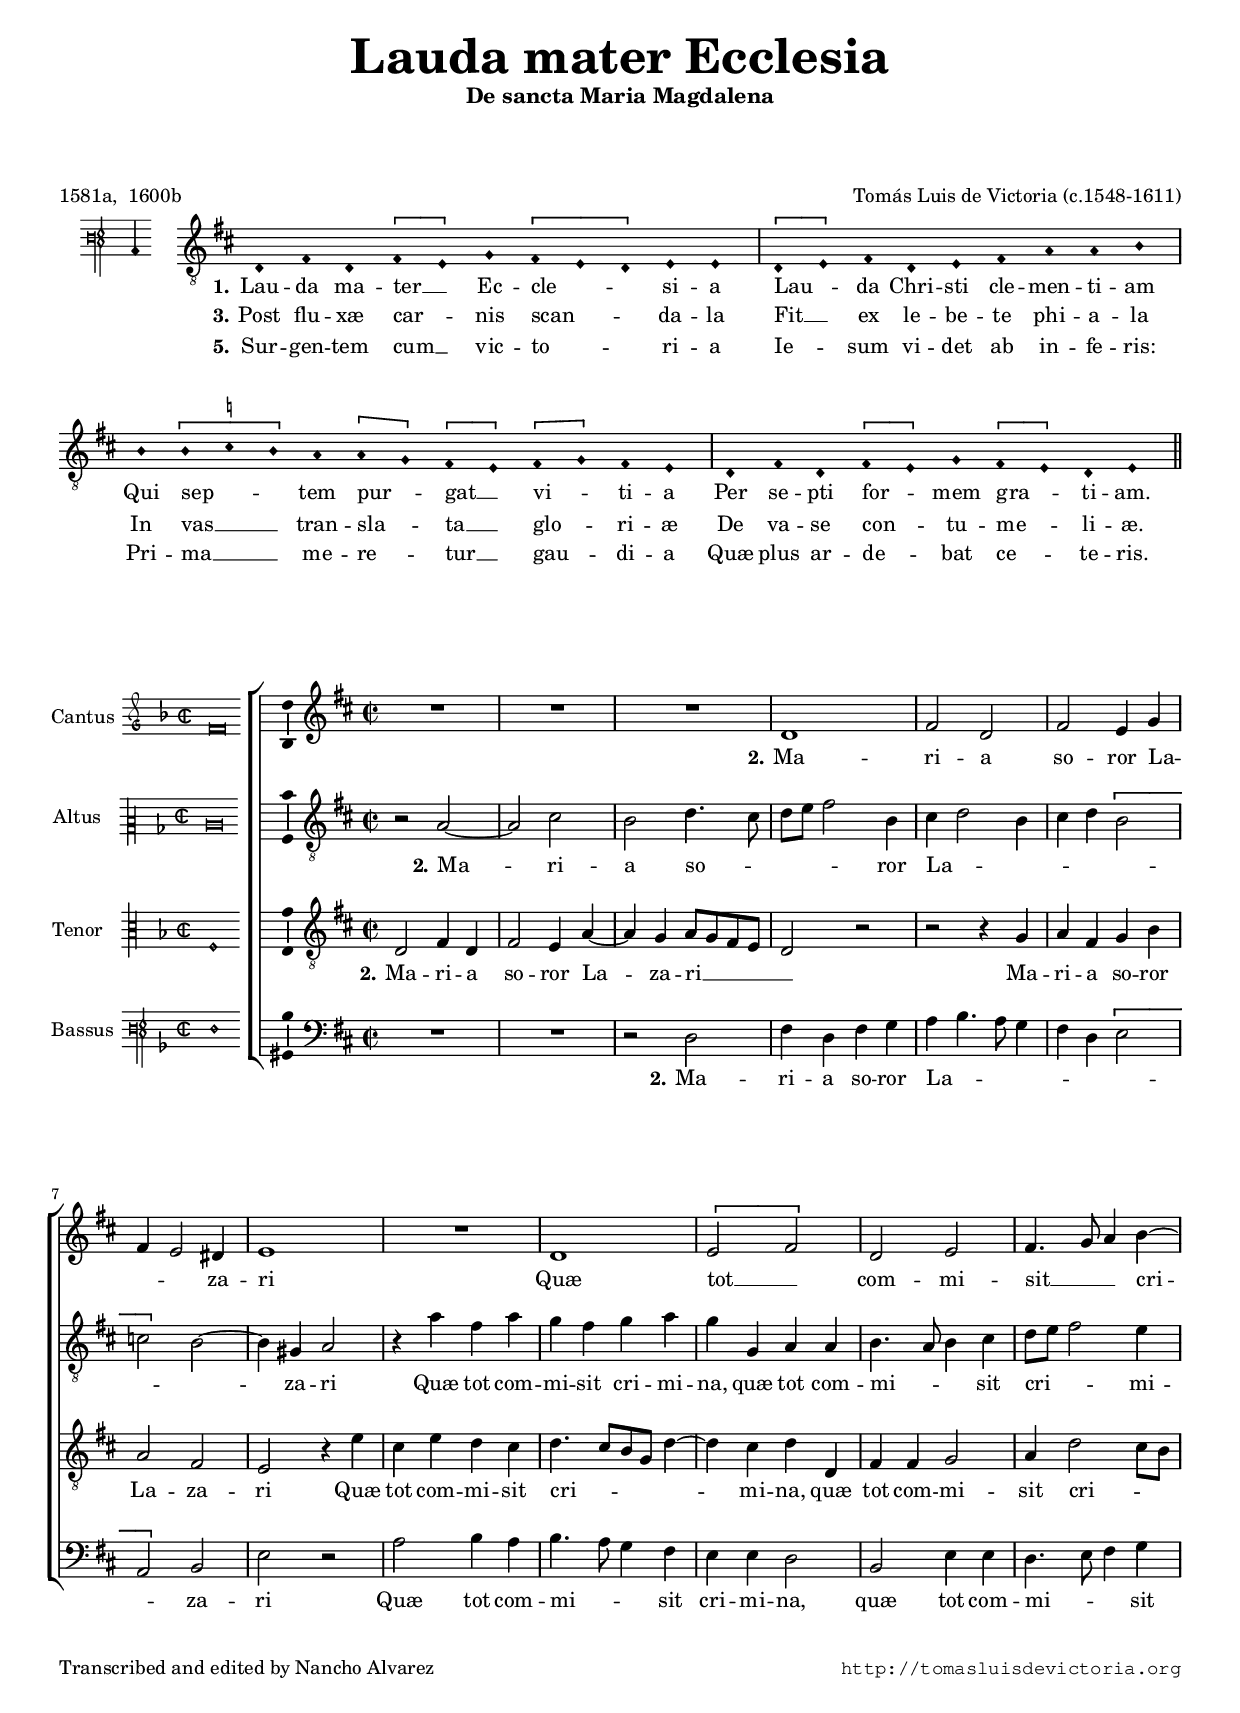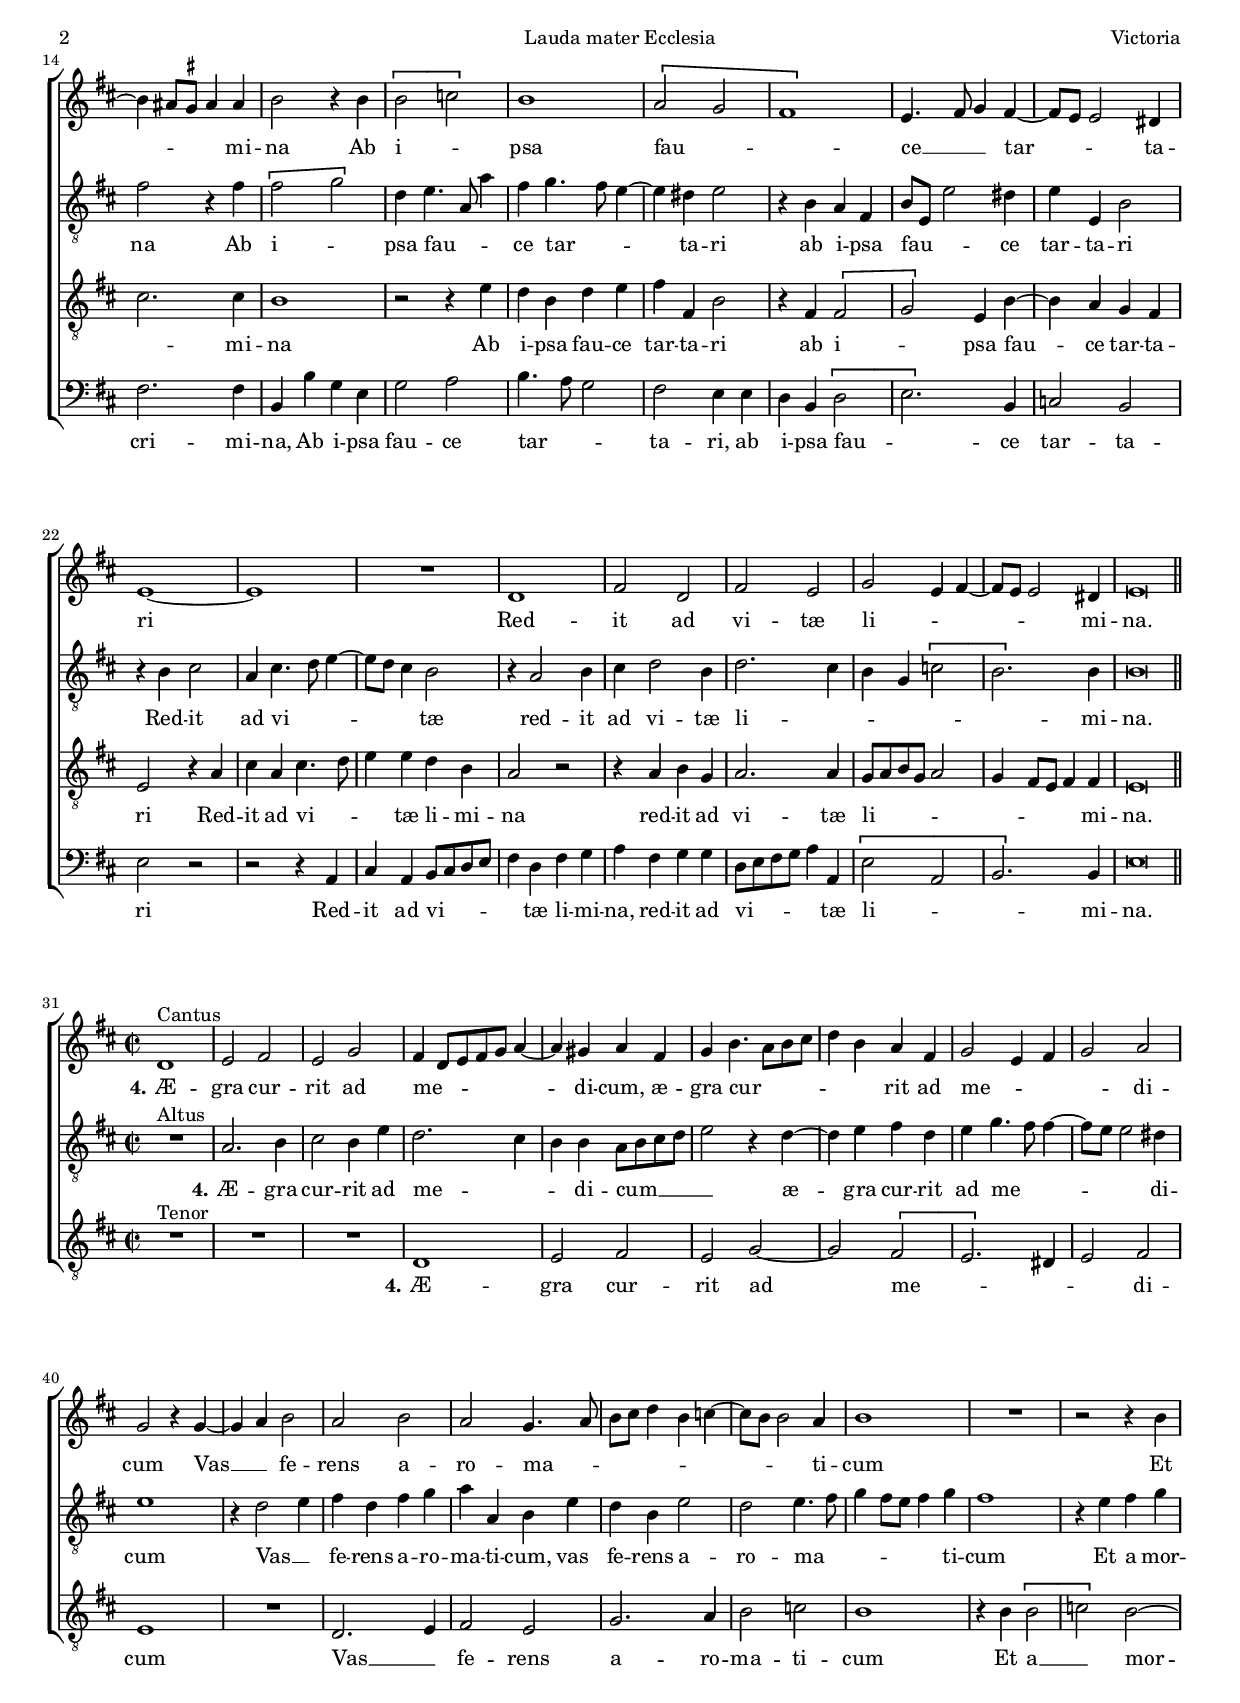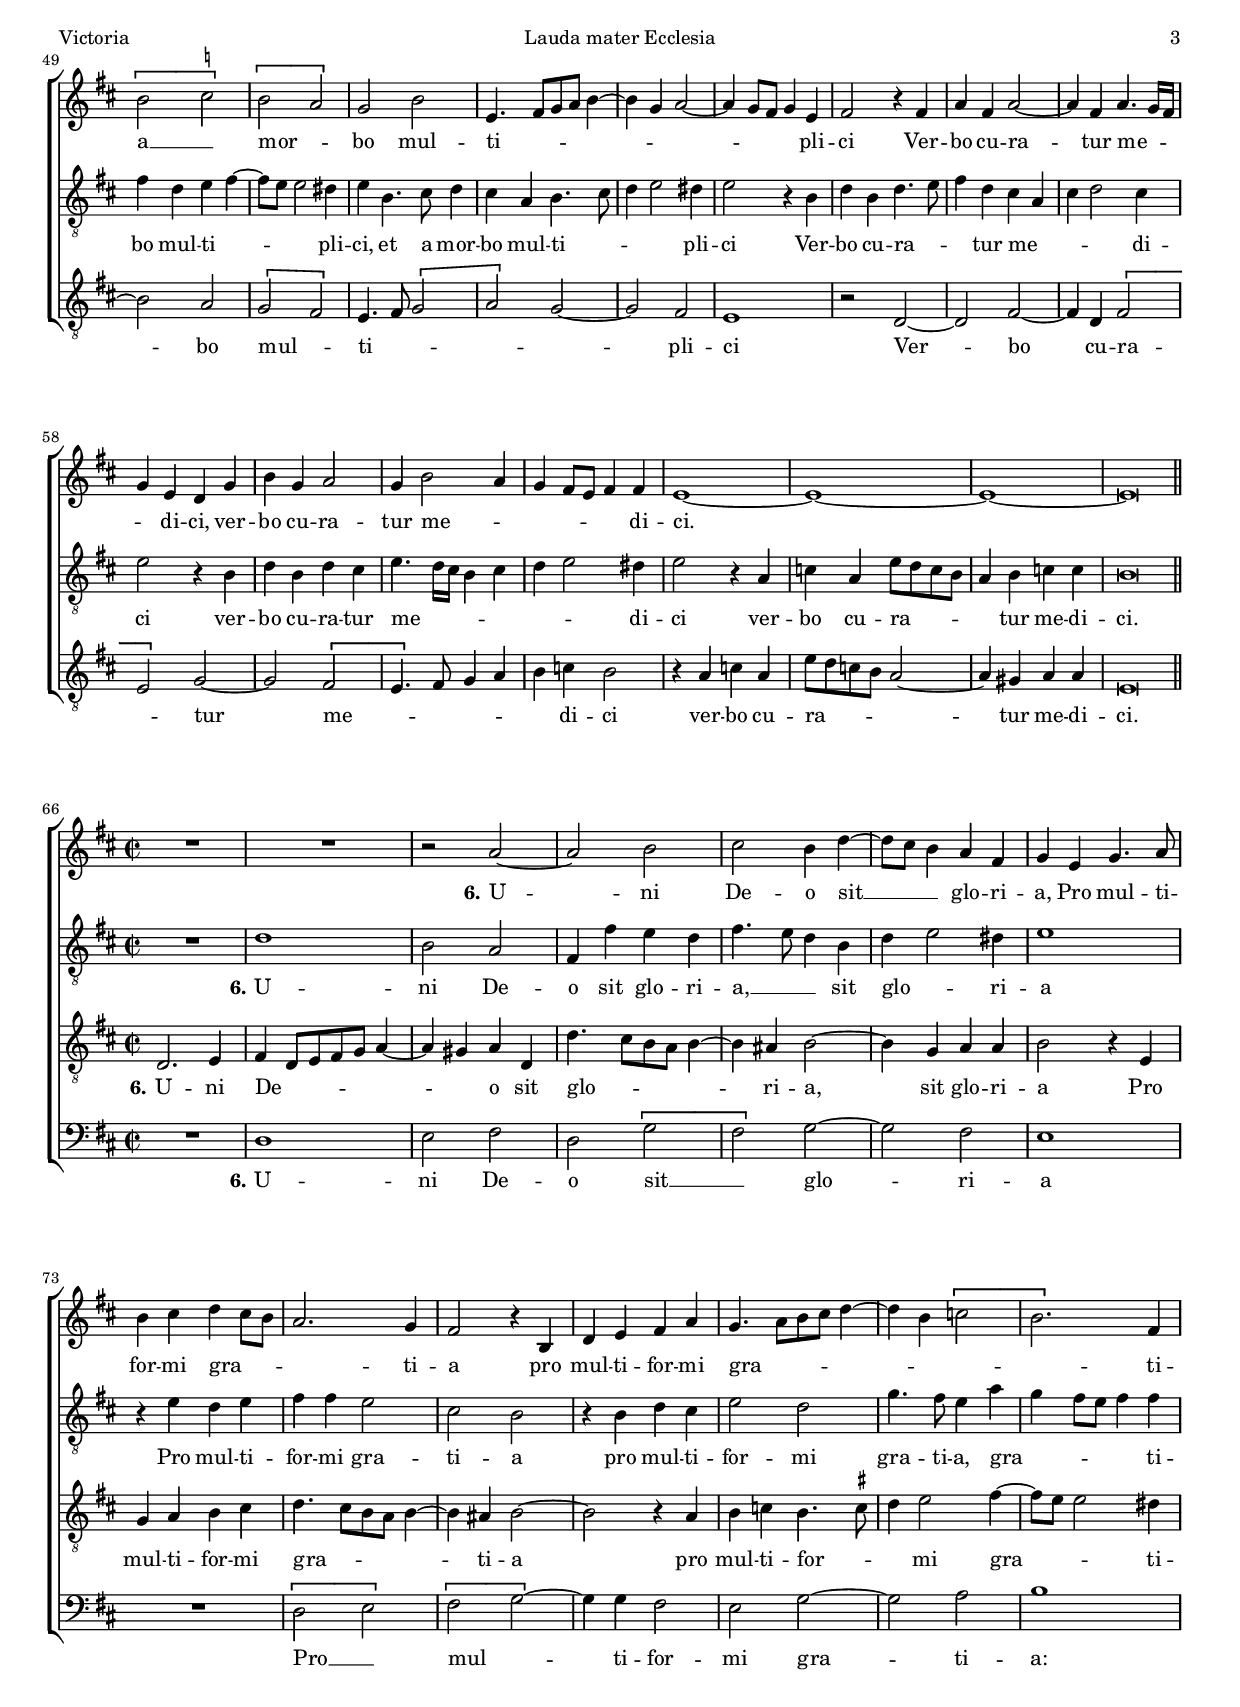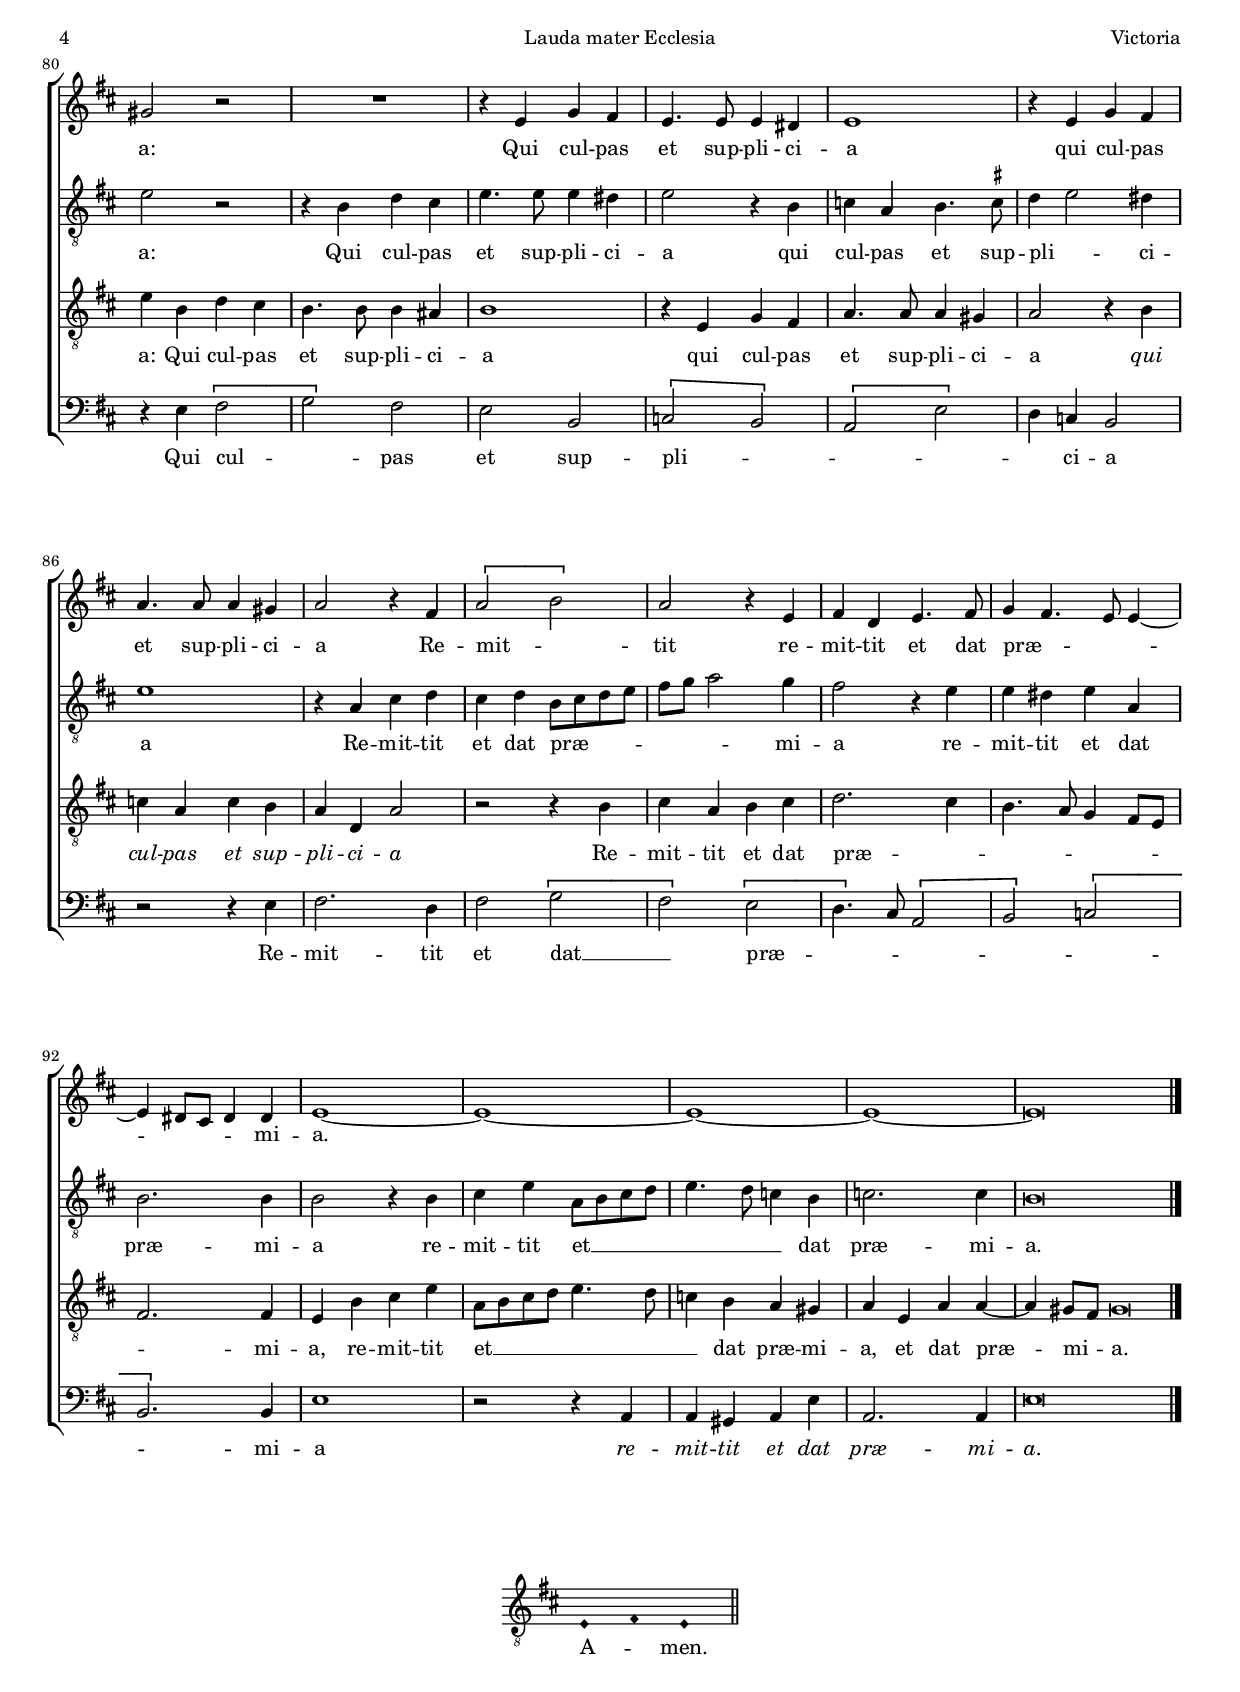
\version "2.18.0"

#(set-default-paper-size "a4")
#(set-global-staff-size 16.7)
#(ly:set-option 'point-and-click #f)
%mobile -s15.5 -i3.4 -ball

italicas=\override LyricText.font-shape = #'italic
rectas=\override LyricText.font-shape = #'upright
ss=\once \set suggestAccidentals = ##t
incipitwidth = 20

htitle="Lauda mater Ecclesia"
hcomposer="Victoria"

\header {
	title=\markup{\fontsize #4 "Lauda mater Ecclesia"}
	subtitle="De sancta Maria Magdalena"
	subsubtitle=\markup{\column{" " " " " "}}
	composer="Tomás Luis de Victoria (c.1548-1611)"
        pdfauthor=\composer
	%opus="(-)"
	poet="1581a,  1600b"
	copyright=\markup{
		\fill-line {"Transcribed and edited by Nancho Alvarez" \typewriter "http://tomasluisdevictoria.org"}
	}
%	tagline=""
}


% en esta partitura hay una inconsistencia entre el canto llano y la polifonía.
% el canto llano no tiene armadura, y la polifonía tiene un bemol
% el canto llano empieza "do re do ..." pero en la polifonia, cuando una voz
% tiene el canto llano hace  "fa re fa ..."
% en la edición de 1600b pasa lo mismo, pero el gregoriano sí tiene un bemol en la armadura
% (porque lo comparte con el bajo)
% en mi edición he subido el gregoriano una cuarta respecto para que quede a la misma altura

\score {\transpose c d {
<<
         \new Voice = "canto" {
         	 \set Staff.instrumentName=
		 	\markup{\score {{
			\override NoteHead.style = #'neomensural  
			\override Staff.TimeSignature.stencil = #'() 
			\override Staff.TimeSignature.stencil = #'() 
			\clef "petrucci-f3" 
			\key c \major % no hay bemol en la armadura del original
			c4 } 
			\layout{line-width = 32 }
			}}
                 \override Staff.TimeSignature.stencil = #'()
                 \override Stem.transparent = ##t
                 \set Score.timing = ##f
                 \override NoteHead.style = #'neomensural         
                 \clef "G_8" 
                 \key a \minor
                 \override LigatureBracket.padding = #1
                 c4 e c \[e d\] f \[e d c\] d d \bar "|"
                 \[c d\] e c d e g g a \bar "|" \break
                 a \[a \ss bes a\] g \[g f\] \[e d\] \[e f\] e d \bar "|"
                 c e c \[e d\] f \[e d\] c d 
                 \bar "||"
         }
         \new Lyrics \lyricsto "canto" {
\set stanza = "1."
Lau -- da ma -- ter __ _ Ec -- cle -- _ _ si -- a
Lau -- _ da Chri -- sti cle -- men -- ti -- am
Qui sep -- _ _ tem pur -- _ gat __ _ vi -- _ ti -- a
Per se -- pti for -- _ mem gra -- _ ti -- am.
}
\new Lyrics \lyricsto "canto"{
\set  stanza = "3."
Post flu -- xæ car -- _ nis scan -- _ _ da -- la
Fit __ _ ex le -- be -- te phi -- a -- la
In vas __ _ _ tran -- sla -- _ ta __ _ glo -- _ ri -- æ
De va -- se con -- _ tu -- me -- _ li -- æ.
}
\new Lyrics \lyricsto "canto" {
\set stanza = "5."
Sur -- gen -- tem cum __ _ vic -- to -- _ _ ri -- a
Ie -- _ sum vi -- det ab in -- fe -- ris: % el breviario basiliense dice vidit
Pri -- ma __ _ _ me -- re -- _ tur __ _ gau -- _ di -- a
Quæ plus ar -- de -- _ bat ce -- _ te -- ris. % el breviarios dice caeteris
}
>>
        }%transpose

\layout {
	\context {\Lyrics
                \override VerticalAxisGroup.nonstaff-nonstaff-spacing =
                #'((basic-distance . 0) (minimum-distance . 0) (padding . 1.5))
        }
        %line-width=16\cm 
        indent=2.0\cm
        ragged-right = ##f
}
}


%%%%%%%%%%%%%%%%%%%%%%%%%%%%%%%%%%%%%%%%%%%%%%%%%%%%%%%%%%%%%%%%%%%%%%%%%%%%%5


global={\key f \major \time 2/2  \skip 1*30 \bar "||" \break
	\override Score.TimeSignature.break-visibility = #'#(#f #t #t)
				\time 2/2 \skip 1*35 \bar "||" \break
				\time 2/2 \skip 1*32 \bar "|."

}

cantus={
	R1*4/4 |
	R1*4/4 |
	R1*4/4 |
	f'1 |
%5
	a'2 f' |
	a' g'4 bes' |
	a' g'2 fis'4 |
	g'1 |
	R1*4/4 |
%10
	f'1 |
	\[g'2 a'\] |
	f' g' |
	a'4. bes'8 c''4 d'' ~ |
	d'' cis''8 \ss b' cis''4 cis'' |
%15
	d''2 r4 d'' |
	\[d''2 ees''\] |
	d''1 |
	\[c''2 bes' |
	a'1\] |
%20
	g'4. a'8 bes'4 a' ~ |
	a'8 g' g'2 fis'4 |
	g'1 ~ |
	g' |
	R1*4/4 |
%25
	f'1 |
	a'2 f' |
	a' g' |
	bes' g'4 a' ~ |
	a'8 g' g'2 fis'4 |
%30
	g'\breve*1/2 |
	s4*0^\markup{"Cantus"}
	f'1 |
	g'2 a' |
	g' bes' |
	a'4  f'8[ g' a' bes'] c''4 ~ |
%35
	c'' b' c'' a' |
	bes' d''4. c''8 d'' e'' |
	f''4 d'' c'' a' |
	bes'2 g'4 a' |
	bes'2 c'' |
%40
	bes' r4 bes' ~ |
	bes' c'' d''2 |
	c'' d'' |
	c'' bes'4. c''8 |
	d'' e'' f''4 d'' ees'' ~ |
%45
	ees''8 d'' d''2 c''4 |
	d''1 |
	R1*4/4 |
	r2 r4 d'' |
	\[d''2 \ss ees''\] |
%50
	\[d'' c''\] |
	bes' d'' |
	g'4.  a'8[ bes' c''] d''4 ~ |
	d'' bes' c''2 ~ |
	c''4 bes'8 a' bes'4 g' |
%55
	a'2 r4 a' |
	c'' a' c''2 ~ |
	c''4 a' c''4. bes'16 a' |
	bes'4 g' f' bes' |
	d'' bes' c''2 |
%60
	bes'4 d''2 c''4 |
	bes' a'8 g' a'4 a' |
	g'1 ~ |
	g' ~ |
	g' ~ |
%65
	g'\breve*1/2 |
	R1*4/4 |
	R1*4/4 |
	r2 c'' ~ |
	c'' d'' |
%70
	e'' d''4 f'' ~ |
	f''8 e'' d''4 c'' a' |
	bes' g' bes'4. c''8 |
	d''4 e'' f'' e''8 d'' |
	c''2. bes'4 |
%75
	a'2 r4 d' |
	f' g' a' c'' |
	bes'4.  c''8[ d'' e''] f''4 ~ |
	f'' d'' \[ees''2 |
	d''2.\] a'4 |
%80
	b'2 r |
	R1*4/4 |
	r4 g' bes' a' |
	g'4. g'8 g'4 fis' |
	g'1 |
%85
	r4 g' bes' a' |
	c''4. c''8 c''4 b' |
	c''2 r4 a' |
	\[c''2 d''\] |
	c'' r4 g' |
%90
	a' f' g'4. a'8 |
	bes'4 a'4. g'8 g'4 ~ |
	g' fis'8 e' fis'4 fis' |
	g'1 ~ |
	g' ~ |
%95
	g' ~ |
	g' ~ |
	g'\breve*1/2
}

altus={
	r2 c'2 ~ |
	c'2 e' |
	d' f'4. e'8 |
	f' g' a'2 d'4 |
%5
	e' f'2 d'4 |
	e' f' \[d'2 |
	ees'\] d' ~ |
	d'4 b c'2 |
	r4 c'' a' c'' |
%10
	bes' a' bes' c'' |
	bes' bes c' c' |
	d'4. c'8 d'4 e' |
	f'8 g' a'2 g'4 |
	a'2 r4 a' |
%15
	\[a'2 bes'\] |
	f'4 g'4. c'8 c''4 |
	a' bes'4. a'8 g'4 ~ |
	g' fis' g'2 |
	r4 d' c' a |
%20
	d'8 g g'2 fis'4 |
	g' g d'2 |
	r4 d' e'2 |
	c'4 e'4. f'8 g'4 ~ |
	g'8 f' e'4 d'2 |
%25
	r4 c'2 d'4 |
	e' f'2 d'4 |
	f'2. e'4 |
	d' bes \[ees'2 |
	d'2.\] d'4 |
%30
	d'\breve*1/2 |
	s4*0^\markup{"Altus"}
	R1*4/4 |
	c'2. d'4 |
	e'2 d'4 g' |
	f'2. e'4 |
%35
	d' d' c'8 d' e' f' | % \ss fis' ?
	g'2 r4 f' ~ |
	f' g' a' f' |
	g' bes'4. a'8 a'4 ~ |
	a'8 g' g'2 fis'4 |
%40
	g'1 |
	r4 f'2 g'4 |
	a' f' a' bes' |
	c'' c' d' g' |
	f' d' g'2 |
%45
	f' g'4. a'8 |
	bes'4 a'8 g' a'4 bes' |
	a'1 |
	r4 g' a' bes' |
	a' f' g' a' ~ |
%50
	a'8 g' g'2 fis'4 |
	g' d'4. e'8 f'4 |
	e' c' d'4. e'8 |
	f'4 g'2 fis'4 |
	g'2 r4 d' |
%55
	f' d' f'4. g'8 |
	a'4 f' e' c' |
	e' f'2 e'4 |
	g'2 r4 d' |
	f' d' f' e' |
%60
	g'4. f'16 e' d'4 e' |
	f' g'2 fis'4 |
	g'2 r4 c' |
	ees' c' g'8 f' ees' d' | % las 2 alteraciones estan escritas
	c'4 d' ees' ees' |
%65
	d'\breve*1/2 |
	R1*4/4 |
	f'1 |
	d'2 c' |
	a4 a' g' f' |
%70
	a'4. g'8 f'4 d' |
	f' g'2 fis'4 |
	g'1 |
	r4 g' f' g' |
	a' a' g'2 |
%75
	e' d' |
	r4 d' f' e' |
	g'2 f' |
	bes'4. a'8 g'4 c'' |
	bes' a'8 g' a'4 a' |
%80
	g'2 r |
	r4 d' f' e' |
	g'4. g'8 g'4 fis' |
	g'2 r4 d' |
	ees' c' d'4. \ss e'8 |
%85
	f'4 g'2 fis'4 |
	g'1 |
	r4 c' e' f' |
	e' f' d'8 e' f' g' |
	a' bes' c''2 bes'4 |
%90
	a'2 r4 g' |
	g' fis' g' c' |
	d'2. d'4 |
	d'2 r4 d' |
	e' g' c'8 d' e' f' |
%95
	g'4. f'8 ees'4 d' |
	ees'2. ees'4 |
	d'\breve*1/2
}

tenor={
	f2 a4 f |
	a2 g4 c' ~ |
	c' bes c'8 bes a g |
	f2 r |
%5
	r r4 bes |
	c' a bes d' |
	c'2 a |
	g r4 g' |
	e' g' f' e' |
%10
	f'4.  e'8[ d' bes] f'4 ~ |
	f' e' f' f |
	a a bes2 |
	c'4 f'2 e'8 d' |
	e'2. e'4 |
%15
	d'1 |
	r2 r4 g' |
	f' d' f' g' |
	a' a d'2 |
	r4 a \[a2 |
%20
	bes\] g4 d' ~ |
	d' c' bes a |
	g2 r4 c' |
	e' c' e'4. f'8 |
	g'4 g' f' d' |
%25
	c'2 r |
	r4 c' d' bes |
	c'2. c'4 |
	bes8 c' d' bes c'2 |
	bes4 a8 g a4 a |
%30
	g\breve*1/2 |
	s4*0^\markup{"Tenor"}
	R1*4/4 |
	R1*4/4 |
	R1*4/4 |
	f1 |
%35
	g2 a |
	g bes ~ |
	bes \[a |
	g2.\] fis4 |
	g2 a |
%40
	g1 |
	R1*4/4 |
	f2. g4 |
	a2 g |
	bes2. c'4 |
%45
	d'2 ees' |
	d'1 |
	r4 d' \[d'2 |
	ees'\] d' ~ |
	d' c' |
%50
	\[bes a\] |
	g4. a8 \[bes2 |
	c'\] bes ~ |
	bes a |
	g1 |
%55
	r2 f ~ |
	f a ~ |
	a4 f \[a2 |
	g\] bes ~ |
	bes \[a |
%60
	g4.\] a8 bes4 c' |
	d' ees' d'2 |
	r4 c' ees' c' |
	g'8 f' ees' d' c'2 ~ |
	c'4 b c' c' |
%65
	g\breve*1/2 |
	f2. g4 |
	a  f8[ g a bes] c'4 ~ |
	c' b c' f |
	f'4.  e'8[ d' c'] d'4 ~ |
%70
	d' cis' d'2 ~ |
	d'4 bes c' c' |
	d'2 r4 g |
	bes c' d' e' |
	f'4.  e'8[ d' c'] d'4 ~ |
%75
	d' cis' d'2 ~ |
	d' r4 c' |
	d' ees' d'4. \ss e'8 |
	f'4 g'2 a'4 ~ |
	a'8 g' g'2 fis'4 |
%80
	g' d' f' e' |
	d'4. d'8 d'4 cis' |
	d'1 |
	r4 g bes a |
	c'4. c'8 c'4 b |
%85
	c'2 r4 d' |
	ees' c' ees' d' | % las 2 alteraciones estan escritas
	c' f c'2 |
	r r4 d' |
	e' c' d' e' |
%90
	f'2. e'4 |
	d'4. c'8 bes4 a8 g |
	a2. a4 |
	g d' e' g' |
	c'8 d' e' f' g'4. f'8 |
%95
	ees'4 d' c' b |
	c' g c' c' ~ |
	c' b8 a b\breve*1/4
}

bassus={
	R1*4/4 |
	R1*4/4 |
	r2 f |
	a4 f a bes |
%5
	c' d'4. c'8 bes4 |
	a f \[g2 |
	c\] d |
	g r |
	c' d'4 c' |
%10
	d'4. c'8 bes4 a |
	g g f2 |
	d g4 g |
	f4. g8 a4 bes |
	a2. a4 |
%15
	d d' bes g |
	bes2 c' |
	d'4. c'8 bes2 |
	a g4 g |
	f d \[f2 |
%20
	g2.\] d4 |
	ees2 d |
	g r |
	r r4 c |
	e c d8 e f g |
%25
	a4 f a bes |
	c' a bes bes |
	f8 g a bes c'4 c |
	\[g2 c |
	d2.\] d4 |
%30
	g\breve*1/2 |
	R1*4/4 |
	R1*4/4 |
	R1*4/4 |
	R1*4/4 |
%35
	R1*4/4 |
	R1*4/4 |
	R1*4/4 |
	R1*4/4 |
	R1*4/4 |
%40
	R1*4/4 |
	R1*4/4 |
	R1*4/4 |
	R1*4/4 |
	R1*4/4 |
%45
	R1*4/4 |
	R1*4/4 |
	R1*4/4 |
	R1*4/4 |
	R1*4/4 |
%50
	R1*4/4 |
	R1*4/4 |
	R1*4/4 |
	R1*4/4 |
	R1*4/4 |
%55
	R1*4/4 |
	R1*4/4 |
	R1*4/4 |
	R1*4/4 |
	R1*4/4 |
%60
	R1*4/4 |
	R1*4/4 |
	R1*4/4 |
	R1*4/4 |
	R1*4/4 |
%65
	R1*4/4 |
	R1*4/4 |
	f1 |
	g2 a |
	f \[bes |
%70
	a\] bes ~ |
	bes a |
	g1 |
	R1*4/4 |
	\[f2 g\] |
%75
	\[a bes ~ \] |
	bes4 bes a2 |
	g bes ~ |
	bes c' |
	d'1 |
%80
	r4 g \[a2 |
	bes\] a |
	g d |
	\[ees d\] |
	\[c g\] |
%85
	f4 ees d2 |
	r r4 g |
	a2. f4 |
	a2 \[bes |
	a\] \[g |
%90
	f4.\] e8 \[c2 |
	d\] \[ees |
	d2.\] d4 |
	g1 |
	r2 r4 c |
%95
	c b, c g |
	c2. c4 |
	g\breve*1/2
}

textocantus=\lyricmode{
\set stanza = "2." 
Ma -- ri -- a so -- ror La -- _ _ za -- ri
Quæ tot __ _ com -- mi -- sit __ _ _ cri -- _ _ _ _ mi -- na
Ab i -- _ psa fau -- _ _ ce __ _ _ tar -- _ _ _ ta -- ri _ 
Red -- it ad vi -- tæ li -- _ _ _ _ _ mi -- na.
\set stanza = "4."
Æ -- gra cur -- rit ad me -- _ _ _ _ _ _ di -- cum,
æ -- gra cur -- _ _ _ _ _ rit ad me -- _ _ _ di -- cum
Vas __ _ _ fe -- rens a -- ro -- ma -- _ _ _ _ _ _ _ _ _ ti -- cum
Et a __ _ mor -- _ bo mul -- ti -- _ _ _ _ _ _ _ _ _ _ _ pli -- ci
Ver -- bo cu -- ra -- _ tur me -- _ _ _ di -- ci,
ver -- bo cu -- ra -- tur me -- _ _ _ _ _ di -- ci. _ _ _
\set stanza = "6."
U -- _ ni De -- o sit __ _ _ _ glo -- ri -- a,
Pro mul -- ti -- for -- mi gra -- _ _ _ ti -- a
pro mul -- ti -- for -- mi gra -- _ _ _ _ _ _ _ _ ti -- a:
Qui cul -- pas et sup -- pli -- ci -- a
qui cul -- pas et sup -- pli -- ci -- a
Re -- mit -- _ tit
re -- mit -- tit et dat præ -- _ _ _ _ _ _ _ mi -- a. _ _ _ _ 
}

textoaltus=\lyricmode{
\set stanza = "2."
Ma -- _ ri -- a so -- _ _ _ _ ror La -- _ _ _ _ _ _ _ _ za -- ri
Quæ tot com -- mi -- sit cri -- mi -- na,
quæ tot com -- mi -- _ _ sit cri -- _ _ mi -- na
Ab i -- _ psa fau -- _ _ ce tar -- _ _ _ ta -- ri
ab i -- psa fau -- _ _ ce tar -- ta -- ri
Red -- it ad vi -- _ _ _ _ _ tæ
red -- it ad vi -- tæ li -- _ _ _ _ _ mi -- na.
\set stanza = "4."
Æ -- gra cur -- rit ad me -- _ _ di -- cum __ _ _ _ _ 
æ -- _ gra cur -- rit ad me -- _ _ _ _ _ di -- cum
Vas __ _ fe -- rens a -- ro -- ma -- ti -- cum,
vas fe -- rens a -- ro -- ma -- _ _ _ _ _ ti -- cum
Et a mor -- bo mul -- ti -- _ _ _ _ pli -- ci,
et a mor -- bo mul -- ti -- _ _ _ pli -- ci
Ver -- bo cu -- ra -- _ _ tur me -- _ _ _ di -- ci
ver -- bo cu -- ra -- tur me -- _ _ _ _ _ _ di -- ci
ver -- bo cu -- ra -- _ _ _ _ tur me -- di -- ci.
\set stanza = "6."
U -- ni De -- o sit glo -- ri -- a, __ _ _ sit glo -- _ ri -- a
Pro mul -- ti -- for -- mi gra -- ti -- a
pro mul -- ti -- for -- mi 
gra -- ti -- a,
gra -- _ _ _ _ ti -- a:
Qui cul -- pas et sup -- pli -- ci -- a
qui cul -- pas et sup -- pli -- _ ci -- a
Re -- mit -- tit et dat præ -- _ _ _ _ _ _ mi -- a 
re -- mit -- tit et dat præ -- mi -- a
re -- mit -- tit et __ _ _ _ _ _ _ dat præ -- mi -- a.
}

textotenor=\lyricmode{
\set stanza = "2."
Ma -- ri -- a so -- ror La -- _ za -- ri __ _ _ _ _ 
Ma -- ri -- a so -- ror La -- za -- ri
Quæ tot com -- mi -- sit cri -- _ _ _ _ _ mi -- na,
quæ tot com -- mi -- sit cri -- _ _ _ mi -- na
Ab i -- psa fau -- ce tar -- ta -- ri
ab i -- _ psa fau -- _ ce tar -- ta -- ri
Red -- it ad vi -- _ _ tæ li -- mi -- na
red -- it ad vi -- tæ li -- _ _ _ _ _ _ _ _ mi -- na.
\set stanza = "4."
Æ -- gra cur -- rit ad _ me -- _ _ _ di -- cum
Vas __ _ fe -- rens a -- ro -- ma -- ti -- cum 
Et a __ _ mor -- _ bo mul -- _ ti -- _ _ _ _ _ pli -- ci
Ver -- _ bo _ cu -- ra -- _ tur _ me -- _ _ _ _ _ di -- ci
ver -- bo cu -- ra -- _ _ _ _ _ tur me -- di -- ci.
\set stanza = "6."
U -- ni De -- _ _ _ _ _ _ _ o sit glo -- _ _ _ _ _ ri -- a, _
sit glo -- ri -- a
Pro mul -- ti -- for -- mi gra -- _ _ _ _ _ ti -- a _
pro mul -- ti -- for -- _ _ mi gra -- _ _ _ ti -- a:
Qui cul -- pas et sup -- pli -- ci -- a
qui cul -- pas et sup -- pli -- ci -- a
\italicas qui cul -- pas et sup -- pli -- ci -- a \rectas
Re -- mit -- tit et dat præ -- _ _ _ _ _ _ _ mi -- a,
re -- mit -- tit et __ _ _ _ _ _ _ dat præ -- mi -- a,
et dat præ -- _ mi -- _ a.
}

textobassus=\lyricmode{
\set stanza = "2."
Ma -- ri -- a so -- ror La -- _ _ _ _ _ _ _ za -- ri
Quæ tot com -- mi -- _ _ sit cri -- mi -- na,
quæ tot com -- mi -- _ _ sit cri -- mi -- na,
Ab i -- psa fau -- ce tar -- _ _ ta -- ri,
ab i -- psa fau -- _ ce tar -- ta -- ri
Red -- it ad vi -- _ _ _ _ tæ li -- mi -- na,
red -- it ad vi -- _ _ _ _ tæ li -- _ _ mi -- na.
\set stanza = "6."
U -- ni De -- o sit __ _ glo -- _ ri -- a
Pro __ _ mul -- _ _ ti -- for -- mi gra -- _ ti -- a:
Qui cul -- _ pas et sup -- pli -- _ _ _ _ ci -- a
Re -- mit -- tit et dat __ _ præ -- _ _ _ _ _ _ mi -- a
\italicas
re -- mit -- tit et dat præ -- mi -- a.
}



incipitcantus=\markup{
	\score{
		{ 
		\set Staff.instrumentName="Cantus "
		\override NoteHead.style = #'neomensural
		\override Rest.style = #'neomensural
		\override Staff.TimeSignature.style = #'neomensural
		\cadenzaOn 
		\clef "petrucci-g"
		\key f \major
		\time 2/2
		f'\breve
		} 
	\layout {
		\context {\Voice
			\remove Ligature_bracket_engraver
			\consists Mensural_ligature_engraver
		}
		line-width=\incipitwidth
		indent = 0
	}
	}
}


incipitaltus=\markup{
	\score{
		{ 
		\set Staff.instrumentName="Altus   "
		\override NoteHead.style = #'neomensural 
		\override Rest.style = #'neomensural
		\override Staff.TimeSignature.style = #'neomensural
		\cadenzaOn 
		\clef "petrucci-c2"
		\key f \major
		\time 2/2
		c'\breve
		} 
	\layout {
		\context {\Voice
			\remove Ligature_bracket_engraver
			\consists Mensural_ligature_engraver
		}
		line-width=\incipitwidth
		indent = 0
	}
	}
}


incipittenor=\markup{
	\score{
		{ 
		\set Staff.instrumentName="Tenor   "
		\override NoteHead.style = #'neomensural 
		\override Rest.style = #'neomensural
		\override Staff.TimeSignature.style = #'neomensural
		\cadenzaOn 
		\clef "petrucci-c3"
		\key f \major
		\time 2/2
		f1
		} 
	\layout {
		\context {\Voice
			\remove Ligature_bracket_engraver
			\consists Mensural_ligature_engraver
		}
		line-width=\incipitwidth
		indent=0
	}
	}
}


incipitbassus=\markup{
	\score{
		{ 
		\set Staff.instrumentName="Bassus "
		\override NoteHead.style = #'neomensural 
		\override Rest.style = #'neomensural
		\override Staff.TimeSignature.style = #'neomensural
		\cadenzaOn 
		\clef "petrucci-f3"
		\key f \major
		\time 2/2
		f1
		} 
	\layout {
		\context {\Voice
			\remove Ligature_bracket_engraver
			\consists Mensural_ligature_engraver
		}
		line-width=\incipitwidth
		indent = 0
	}
	}
}

\score {\transpose c' a{
\new ChoirStaff<<

	\new Staff <<\global
	\new Voice="v1" {
		\set Staff.instrumentName=\incipitcantus
		\clef "treble"
		\cantus }
	\new Lyrics \lyricsto "v1" {\textocantus }
	>>
	
	\new Staff << \global
	\new Voice="v2" {
		\set Staff.instrumentName=\incipitaltus
		\clef "G_8" 
		\altus}
	\new Lyrics \lyricsto "v2" {\textoaltus }
	>>

	
	\new Staff <<\global
	\new Voice="v3" {
		\set Staff.instrumentName=\incipittenor
		\clef "G_8"
		\tenor }
	\new Lyrics \lyricsto "v3" {\textotenor }
	>>
	
	\new Staff <<\global
	\new Voice="v4" {
		\set Staff.instrumentName=\incipitbassus
		\clef "bass" 
		\bassus }
	\new Lyrics \lyricsto "v4" {\textobassus }
	>>
	
>>

	}%transpose

\layout{ 
	\context {\Lyrics 
		\override VerticalAxisGroup.staff-affinity = #UP
		\override VerticalAxisGroup.nonstaff-relatedstaff-spacing =
			#'((basic-distance . 0) (minimum-distance . 0) (padding . 1))
		%\override LyricText.font-size = #1.2
		\override LyricHyphen.minimum-distance = #0.5
	}
	\context {\Score 
		\override BarNumber.padding = #2 
	}
	\context {\Voice 
		melismaBusyProperties = #'()
		%autoBeaming = ##f
	}
	\context { \Staff \RemoveEmptyStaves }
	\context {\Staff 
		\override VerticalAxisGroup.staff-staff-spacing =
			#'((basic-distance . 11) (minimum-distance . 0) (padding . 1))
		\consists Ambitus_engraver 
		\override LigatureBracket.padding = #1
	}
}

%\midi {}

}


% este otro gregoriano en cambio sí es consistente con la polifonía

%tablet \pageBreak

\score {\transpose c' a{
<<
         \new Voice = "canto" {
                 \override Staff.TimeSignature.stencil = #'()
                 \override Stem.transparent = ##t
                 \set Score.timing = ##f
                 \override NoteHead.style = #'neomensural         
                 \clef "G_8" 
                 \key f \major 
        g4 a g 
        \bar "||" 
}
\new Lyrics \lyricsto "canto" {
A -- _ men.
}
       
>>
        }%transpose

\layout {
        \context{\Staff 
                \override VerticalAxisGroup.minimum-Y-extent = #'(-0 . 2)
        }
        ragged-right = ##f
        indent=7.5\cm
        %tablet indent = 5.5\cm
	line-width = 11.5\cm
	%tablet line-width = 11\cm
        %system-count=2
}
}


\paper{
	evenHeaderMarkup=\markup  \fill-line { \fromproperty #'page:page-number-string \htitle \hcomposer }
	oddHeaderMarkup= \markup  \fill-line { \on-the-fly #not-first-page \hcomposer \on-the-fly #not-first-page \htitle \on-the-fly #not-first-page \fromproperty #'page:page-number-string }
	%system-count=20
	%page-count = 8
	ragged-last-bottom = ##f
	indent=3.4\cm
	system-system-spacing =
	#'((basic-distance . 20) (minimum-distance . 0) (padding . 5))
	top-system-spacing = % header
	#'((basic-distance . 8) (minimum-distance . 0) (padding . 0))
	last-bottom-spacing = % footer
	#'((basic-distance . 12) (minimum-distance . 0) (padding . 0))
	top-markup-spacing #'basic-distance = 5
	markup-system-spacing #'basic-distance = 20

}
